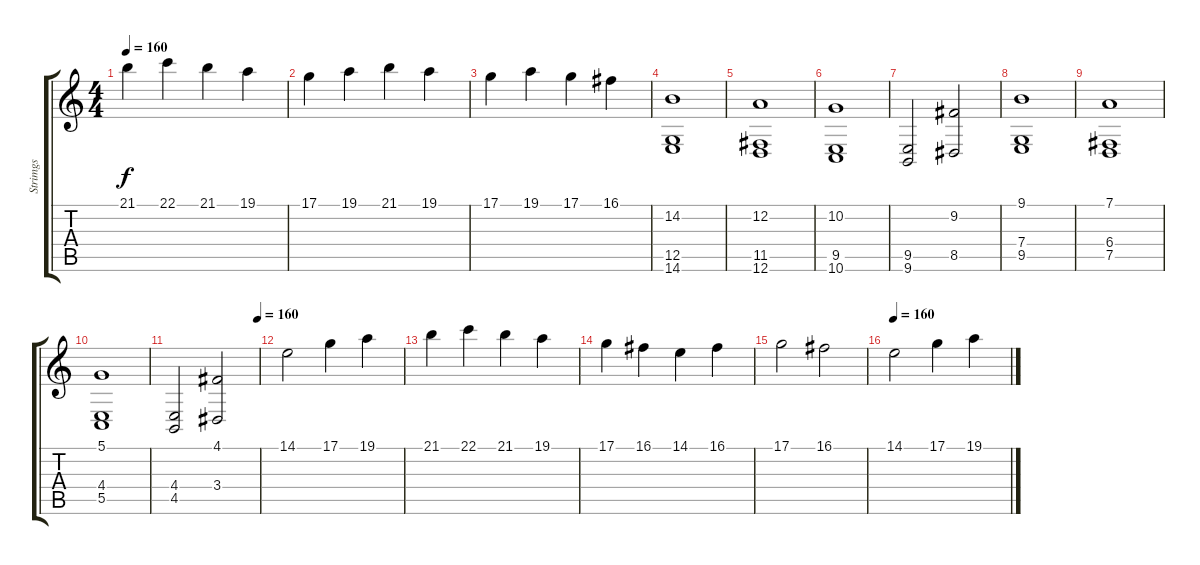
\track ("Strimgs" "Strimgs") {instrument stringensemble1}
\staff {score tabs}
\tuning (D4 A3 F3 C3 G2 D2) {hide}
\ts (4 4)
\tempo 160
\clef g2
\ks c
21.1.4{dy f} 22.1.4 21.1.4 19.1.4 |
17.1.4 19.1.4 21.1.4 19.1.4 |
17.1.4 19.1.4 17.1.4 16.1.4 |
(14.2 12.5 14.6).1 |
(12.2 11.5 12.6).1 |
(10.2 9.5 10.6).1 |
(9.5 9.6).2 (9.2 8.5).2 |
(9.1 7.4 9.5).1 |
(7.1 6.4 7.5).1 |
(5.1 4.4 5.5).1 |
\tempo (160 0.9895833333333334)
(4.4 4.5).2 (4.1 3.4).2 |
14.1.2 17.1.4 19.1.4 |
21.1.4 22.1.4 21.1.4 19.1.4 |
17.1.4 16.1.4 14.1.4 16.1.4 |
17.1.2 16.1.2 |
\tempo 160
14.1.2 17.1.4 19.1.4
